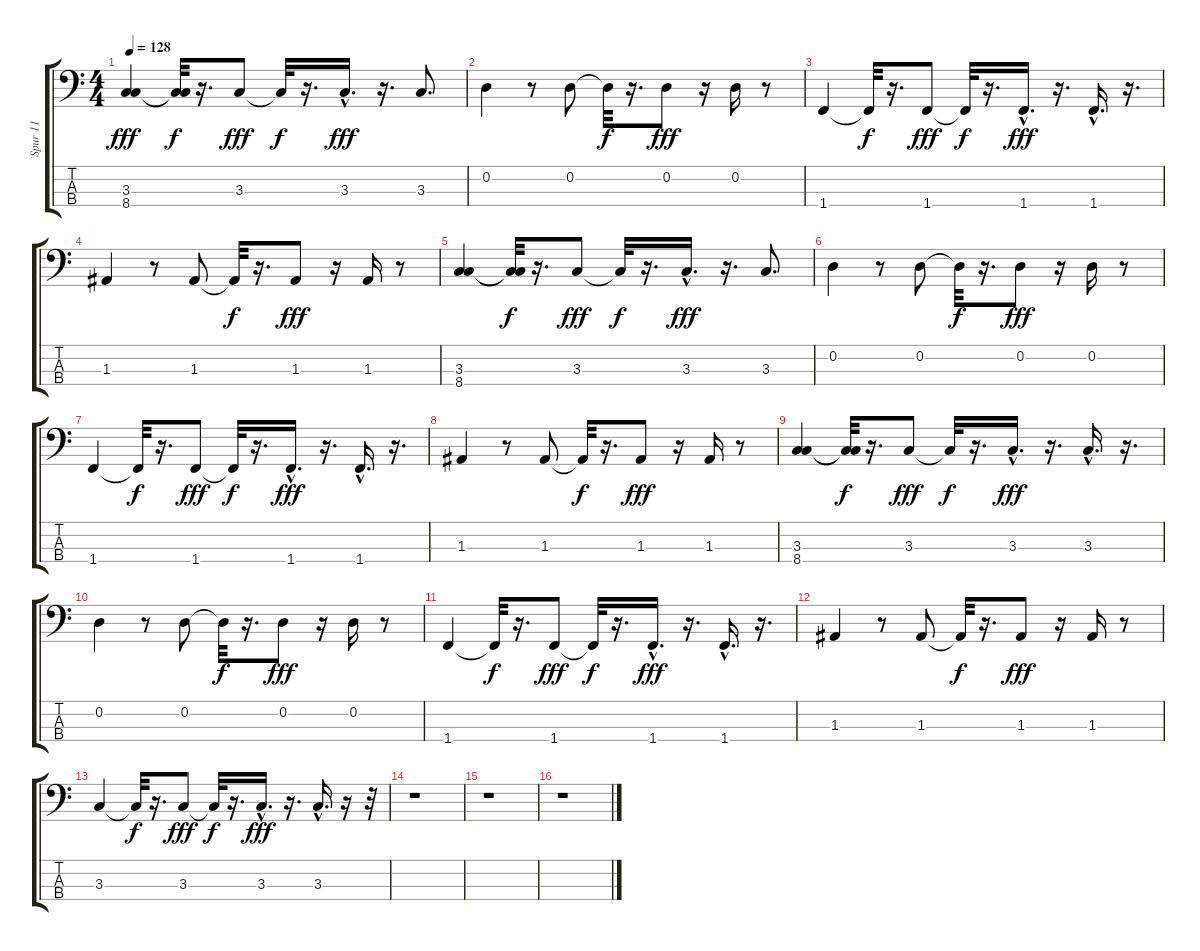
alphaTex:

\track ("Spur 11" "Spur 11") {instrument synthbass2}
\staff {score tabs}
\tuning (G2 D2 A1 E1) {hide}
\ts (4 4)
\tempo 128
\clef f4
\ks c
(3.3 8.4).4{dy fff} (3.3{t} 8.4{t}).32{dy f} r.16{d} 3.3.8{dy fff} 3.3{t}.32{dy f} r.16{d} 3.3{hac}.16{d dy fff} r.16{d} 3.3.8{d} |
0.2.4 r.8 0.2.8 0.2{t}.32{dy f} r.16{d} 0.2.8{dy fff} r.16 0.2.16 r.8 |
1.4.4 1.4{t}.32{dy f} r.16{d} 1.4.8{dy fff} 1.4{t}.32{dy f} r.16{d} 1.4{hac}.16{d dy fff} r.16{d} 1.4{hac}.16{d} r.16{d} |
1.3.4 r.8 1.3.8 1.3{t}.32{dy f} r.16{d} 1.3.8{dy fff} r.16 1.3.16 r.8 |
(3.3 8.4).4 (3.3{t} 8.4{t}).32{dy f} r.16{d} 3.3.8{dy fff} 3.3{t}.32{dy f} r.16{d} 3.3{hac}.16{d dy fff} r.16{d} 3.3.8{d} |
0.2.4 r.8 0.2.8 0.2{t}.32{dy f} r.16{d} 0.2.8{dy fff} r.16 0.2.16 r.8 |
1.4.4 1.4{t}.32{dy f} r.16{d} 1.4.8{dy fff} 1.4{t}.32{dy f} r.16{d} 1.4{hac}.16{d dy fff} r.16{d} 1.4{hac}.16{d} r.16{d} |
1.3.4 r.8 1.3.8 1.3{t}.32{dy f} r.16{d} 1.3.8{dy fff} r.16 1.3.16 r.8 |
(3.3 8.4).4 (3.3{t} 8.4{t}).32{dy f} r.16{d} 3.3.8{dy fff} 3.3{t}.32{dy f} r.16{d} 3.3{hac}.16{d dy fff} r.16{d} 3.3{hac}.16{d} r.16{d} |
0.2.4 r.8 0.2.8 0.2{t}.32{dy f} r.16{d} 0.2.8{dy fff} r.16 0.2.16 r.8 |
1.4.4 1.4{t}.32{dy f} r.16{d} 1.4.8{dy fff} 1.4{t}.32{dy f} r.16{d} 1.4{hac}.16{d dy fff} r.16{d} 1.4{hac}.16{d} r.16{d} |
1.3.4 r.8 1.3.8 1.3{t}.32{dy f} r.16{d} 1.3.8{dy fff} r.16 1.3.16 r.8 |
3.3.4 3.3{t}.32{dy f} r.16{d} 3.3.8{dy fff} 3.3{t}.32{dy f} r.16{d} 3.3{hac}.16{d dy fff} r.16{d} 3.3{hac}.16{d} r.16 r.32 |
r.1 |
r.1 |
r.1
